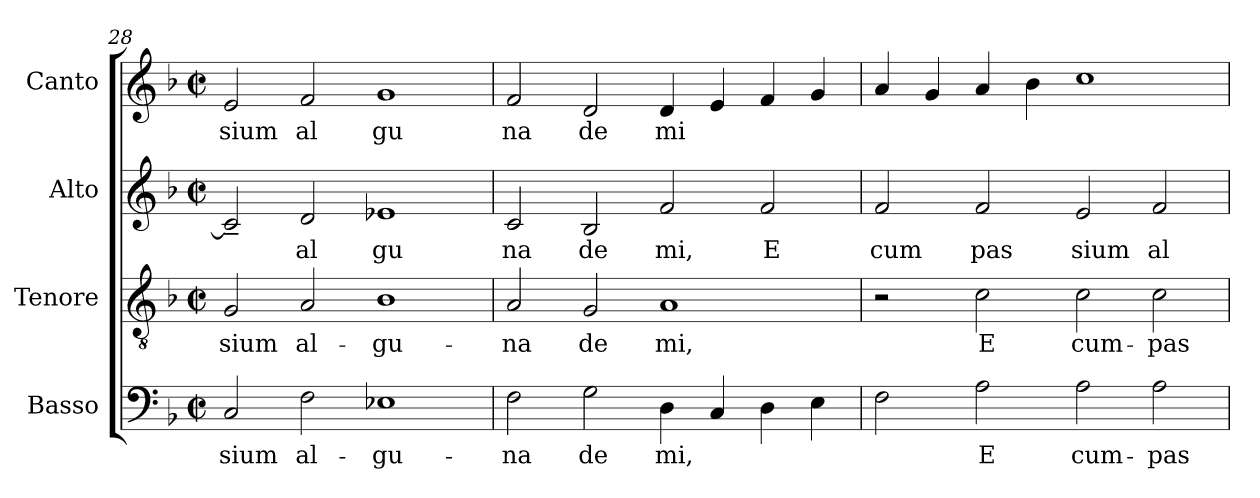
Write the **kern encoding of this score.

**kern	**text	**kern	**text	**kern	**text	**kern	**text
*part4	*part4	*part3	*part3	*part2	*part2	*part1	*part1
*staff4	*staff4	*staff3	*staff3	*staff2	*staff2	*staff1	*staff1
*I"Basso	*	*I"Tenore	*	*I"Alto	*	*I"Canto	*
*clefF4	*	*clefGv2	*	*clefG2	*	*clefG2	*
*k[b-]	*	*k[b-]	*	*k[b-]	*	*k[b-]	*
*F:	*	*F:	*	*F:	*	*F:	*
*M2/2	*	*M2/2	*	*M2/2	*	*M2/2	*
*met(c|)	*	*met(c|)	*	*met(c|)	*	*met(c|)	*
=28	=28	=28	=28	=28	=28	=28	=28
!	!LO:LY:b:cj	!	!LO:LY:b:cj	!	!LO:LY:b:cj	!	!LO:LY:b:cj
2C/	-sium	2G/	-sium	2c~</]	.	2e/	sium
!	!LO:LY:b:cj	!	!LO:LY:b:cj	!	!LO:LY:b:cj	!	!LO:LY:b:cj
2F\	al-	2A/	al-	2d/	al	2f/	al
!	!LO:LY:b:cj	!	!LO:LY:b:cj	!	!LO:LY:b:cj	!	!LO:LY:b:cj
1E-X	-gu-	1B-	-gu-	1e-X	gu	1g	gu
=29	=29	=29	=29	=29	=29	=29	=29
!	!LO:LY:b:cj	!	!LO:LY:b:cj	!	!LO:LY:b:cj	!	!LO:LY:b:cj
2F\	-na	2A/	-na	2c/	na	2f/	na
!	!LO:LY:b:cj	!	!LO:LY:b:cj	!	!LO:LY:b:cj	!	!LO:LY:b:cj
2G\	de	2G/	de	2B-/	de	2d/	de
!	!LO:LY:b:cj	!	!LO:LY:b:cj	!	!LO:LY:b:cj	!	!LO:LY:b:cj
4D\	mi,	1A	mi,	2f/	mi,	4d/	mi
!	!LO:LY:b:cj	!	!	!	!	!	!LO:LY:b:cj
4C/	.	.	.	.	.	4e/	.
!	!LO:LY:b:cj	!	!	!	!LO:LY:b:cj	!	!LO:LY:b:cj
4D\	.	.	.	2f/	E	4f/	.
!	!LO:LY:b:cj	!	!	!	!	!	!LO:LY:b:cj
4E\	.	.	.	.	.	4g/	.
=30	=30	=30	=30	=30	=30	=30	=30
!	!LO:LY:b:cj	!	!	!	!LO:LY:b:cj	!	!LO:LY:b:cj
2F\	.	2r	.	2f/	cum	4a/	.
!	!	!	!	!	!	!	!LO:LY:b:cj
.	.	.	.	.	.	4g/	.
!	!LO:LY:b:cj	!	!LO:LY:b:cj	!	!LO:LY:b:cj	!	!LO:LY:b:cj
2A\	E	2c\	E	2f/	pas	4a/	.
!	!	!	!	!	!	!	!LO:LY:b:cj
.	.	.	.	.	.	4b-\	.
!	!LO:LY:b:cj	!	!LO:LY:b:cj	!	!LO:LY:b:cj	!	!LO:LY:b:cj
2A\	cum-	2c\	cum-	2e/	sium	1cc	.
!	!LO:LY:b:cj	!	!LO:LY:b:cj	!	!LO:LY:b:cj	!	!
2A\	-pas-	2c\	-pas-	2f/	al	.	.
=	=	=	=	=	=	=	=
*-	*-	*-	*-	*-	*-	*-	*-
